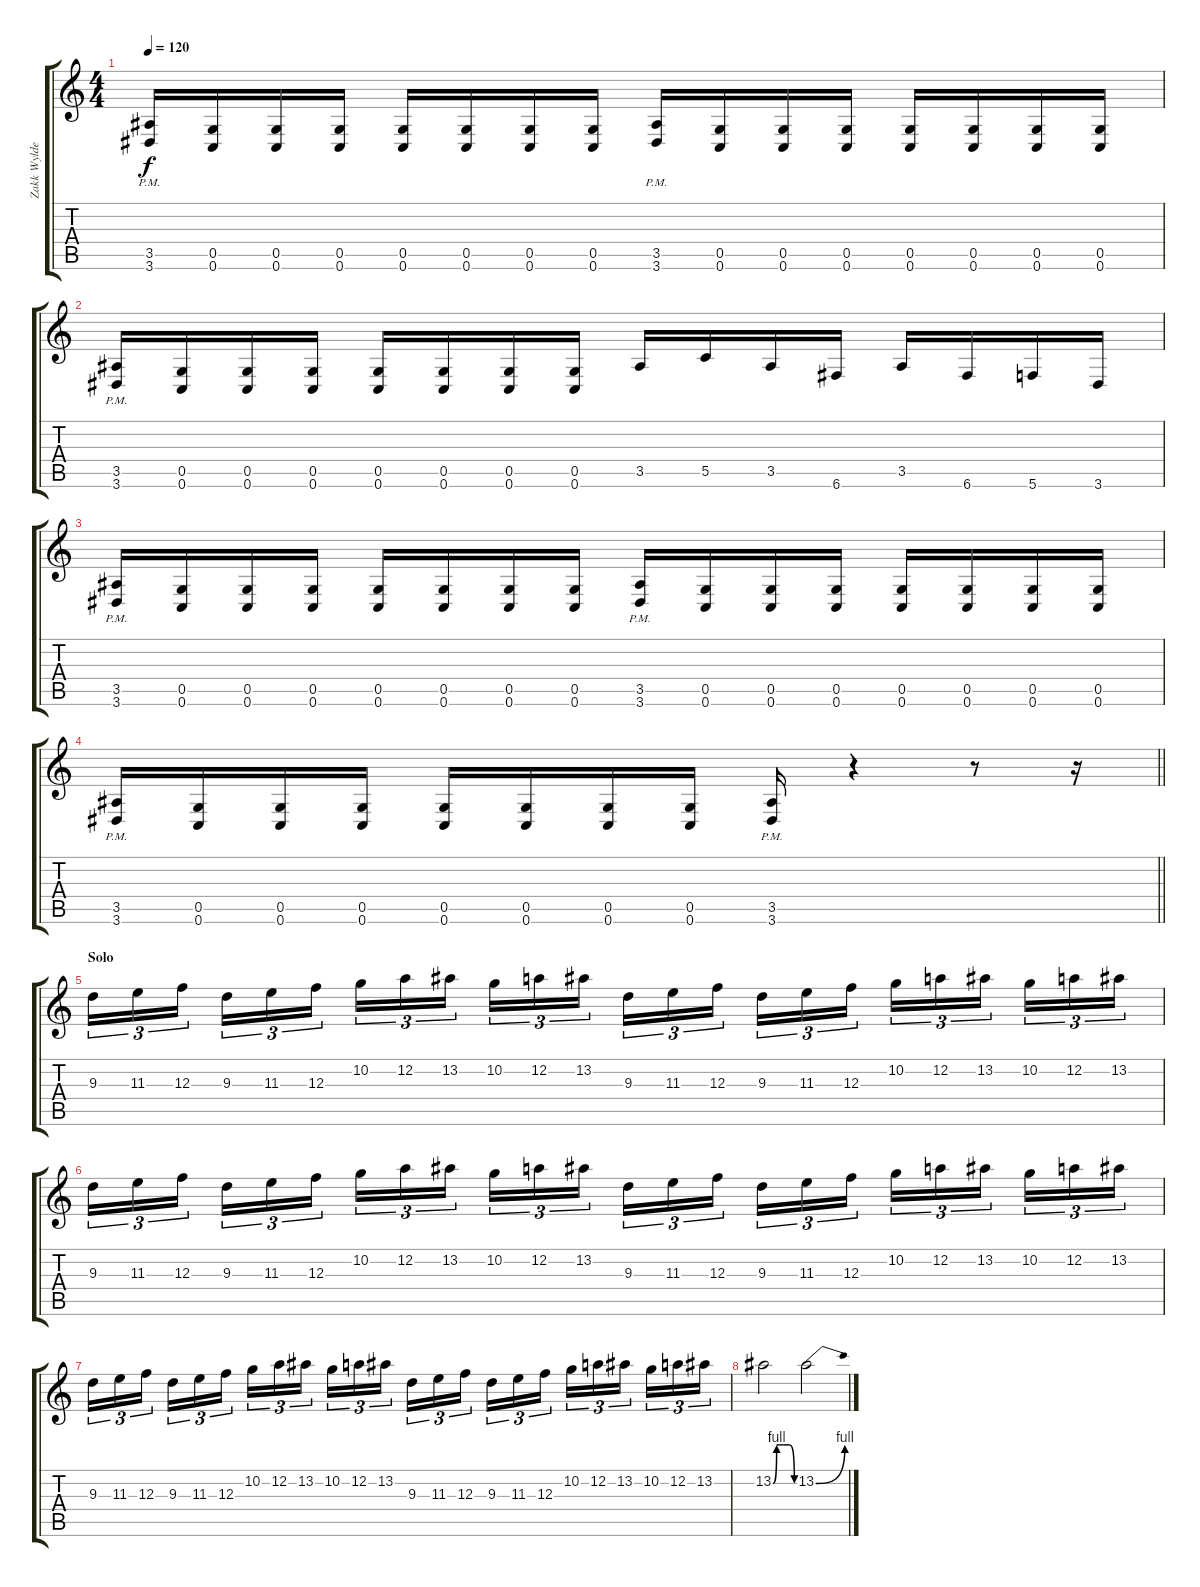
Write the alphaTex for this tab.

\track ("Zakk Wylde" "Zakk Wylde") {instrument distortionguitar}
\staff {score tabs}
\tuning (D4 A3 F3 C3 G2 C2) {hide}
\ts (4 4)
\tempo 120
\clef g2
\ks c
(3.5{pm} 3.6{pm}).16{dy f} (0.5 0.6).16 (0.5 0.6).16 (0.5 0.6).16 (0.5 0.6).16 (0.5 0.6).16 (0.5 0.6).16 (0.5 0.6).16 (3.5{pm} 3.6{pm}).16 (0.5 0.6).16 (0.5 0.6).16 (0.5 0.6).16 (0.5 0.6).16 (0.5 0.6).16 (0.5 0.6).16 (0.5 0.6).16 |
(3.5{pm} 3.6{pm}).16 (0.5 0.6).16 (0.5 0.6).16 (0.5 0.6).16 (0.5 0.6).16 (0.5 0.6).16 (0.5 0.6).16 (0.5 0.6).16 3.5.16 5.5.16 3.5.16 6.6.16 3.5.16 6.6.16 5.6.16 3.6.16 |
(3.5{pm} 3.6{pm}).16 (0.5 0.6).16 (0.5 0.6).16 (0.5 0.6).16 (0.5 0.6).16 (0.5 0.6).16 (0.5 0.6).16 (0.5 0.6).16 (3.5{pm} 3.6{pm}).16 (0.5 0.6).16 (0.5 0.6).16 (0.5 0.6).16 (0.5 0.6).16 (0.5 0.6).16 (0.5 0.6).16 (0.5 0.6).16 |
\barLineRight lightlight
(3.5{pm} 3.6{pm}).16 (0.5 0.6).16 (0.5 0.6).16 (0.5 0.6).16 (0.5 0.6).16 (0.5 0.6).16 (0.5 0.6).16 (0.5 0.6).16 (3.5{pm} 3.6{pm}).16 r.4 r.8 r.16 |
\section ("" "Solo")
9.3.16{tu (3 2)} 11.3.16{tu (3 2)} 12.3.16{tu (3 2) beam splitsecondary} 9.3.16{tu (3 2)} 11.3.16{tu (3 2)} 12.3.16{tu (3 2)} 10.2.16{tu (3 2)} 12.2.16{tu (3 2)} 13.2.16{tu (3 2) beam splitsecondary} 10.2.16{tu (3 2)} 12.2.16{tu (3 2)} 13.2.16{tu (3 2)} 9.3.16{tu (3 2)} 11.3.16{tu (3 2)} 12.3.16{tu (3 2) beam splitsecondary} 9.3.16{tu (3 2)} 11.3.16{tu (3 2)} 12.3.16{tu (3 2)} 10.2.16{tu (3 2)} 12.2.16{tu (3 2)} 13.2.16{tu (3 2) beam splitsecondary} 10.2.16{tu (3 2)} 12.2.16{tu (3 2)} 13.2.16{tu (3 2)} |
9.3.16{tu (3 2)} 11.3.16{tu (3 2)} 12.3.16{tu (3 2) beam splitsecondary} 9.3.16{tu (3 2)} 11.3.16{tu (3 2)} 12.3.16{tu (3 2)} 10.2.16{tu (3 2)} 12.2.16{tu (3 2)} 13.2.16{tu (3 2) beam splitsecondary} 10.2.16{tu (3 2)} 12.2.16{tu (3 2)} 13.2.16{tu (3 2)} 9.3.16{tu (3 2)} 11.3.16{tu (3 2)} 12.3.16{tu (3 2) beam splitsecondary} 9.3.16{tu (3 2)} 11.3.16{tu (3 2)} 12.3.16{tu (3 2)} 10.2.16{tu (3 2)} 12.2.16{tu (3 2)} 13.2.16{tu (3 2) beam splitsecondary} 10.2.16{tu (3 2)} 12.2.16{tu (3 2)} 13.2.16{tu (3 2)} |
9.3.16{tu (3 2)} 11.3.16{tu (3 2)} 12.3.16{tu (3 2) beam splitsecondary} 9.3.16{tu (3 2)} 11.3.16{tu (3 2)} 12.3.16{tu (3 2)} 10.2.16{tu (3 2)} 12.2.16{tu (3 2)} 13.2.16{tu (3 2) beam splitsecondary} 10.2.16{tu (3 2)} 12.2.16{tu (3 2)} 13.2.16{tu (3 2)} 9.3.16{tu (3 2)} 11.3.16{tu (3 2)} 12.3.16{tu (3 2) beam splitsecondary} 9.3.16{tu (3 2)} 11.3.16{tu (3 2)} 12.3.16{tu (3 2)} 10.2.16{tu (3 2)} 12.2.16{tu (3 2)} 13.2.16{tu (3 2) beam splitsecondary} 10.2.16{tu (3 2)} 12.2.16{tu (3 2)} 13.2.16{tu (3 2)} |
13.2{be (custom 0 0 10 4 20 4 30 4 45 4 60 0)}.2 13.2{be (bend 0 0 60 4)}.2
